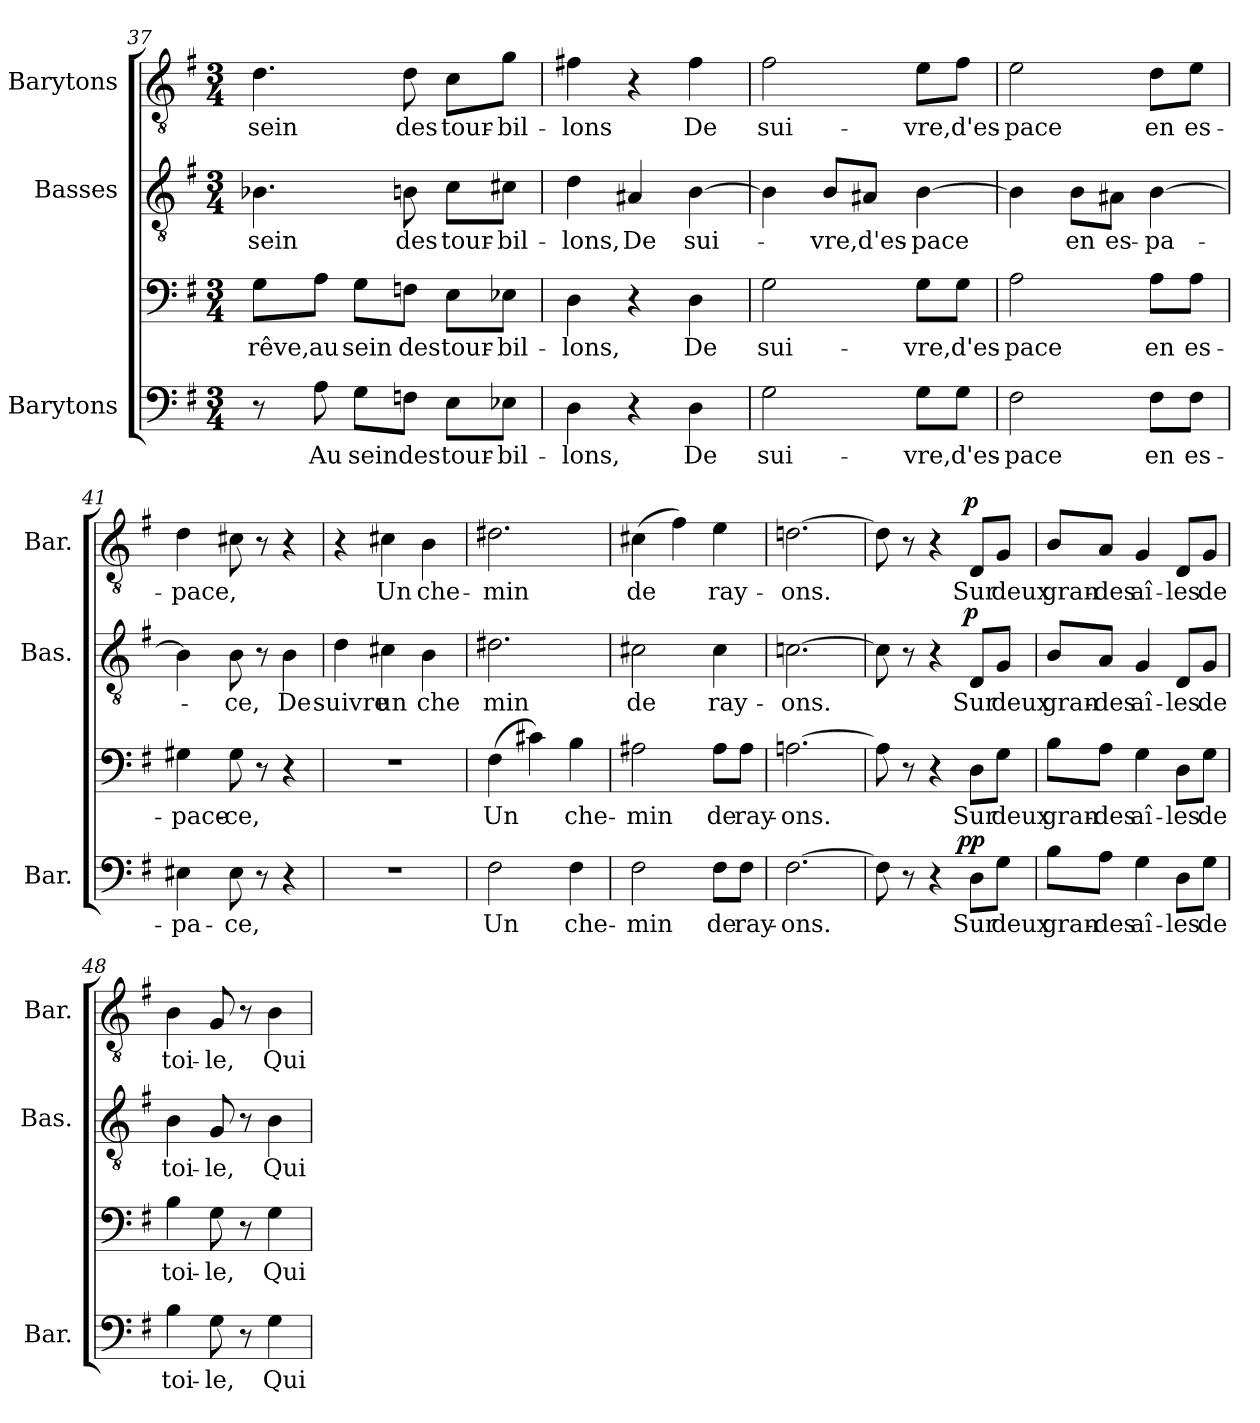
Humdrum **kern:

**kern	**text	**kern	**text	**dynam	**kern	**text	**dynam	**kern	**text	**dynam
*part3	*part3	*part3	*part3	*part3	*part2	*part2	*part2	*part1	*part1	*part1
*staff4	*staff4	*staff3	*staff3	*staff3/4	*staff2	*staff2	*staff2	*staff1	*staff1	*staff1
*I"Barytons	*	*	*	*	*I"Basses	*	*	*I"Barytons	*	*
*I'Bar.	*	*	*	*	*I'Bas.	*	*	*I'Bar.	*	*
*clefF4	*	*clefF4	*	*	*clefGv2	*	*	*clefGv2	*	*
*k[f#]	*	*k[f#]	*	*	*k[f#]	*	*	*k[f#]	*	*
*G:	*	*G:	*	*	*G:	*	*	*G:	*	*
*M3/4	*	*M3/4	*	*	*M3/4	*	*	*M3/4	*	*
=37	=37	=37	=37	=37	=37	=37	=37	=37	=37	=37
8r	.	8G\L	rêve,	.	4.B-X\	sein	.	4.d\	sein	.
!	!	!	!	!LO:DY:a=2	!	!	!	!	!	!
8A\	Au	8A\J	au	cresc.	.	.	.	.	.	.
8G\L	sein	8G\L	sein	.	.	.	.	.	.	.
8Fn\J	des	8Fn\J	des	.	8Bn\	des	.	8d\	des	.
8E\L	tour-	8E\L	tour-	.	8c\L	tour-	.	8c\L	tour-	.
8E-X\J	-bil-	8E-X\J	-bil-	.	8c#X\J	-bil-	.	8g\J	-bil-	.
!!LO:PB:g=z
=38	=38	=38	=38	=38	=38	=38	=38	=38	=38	=38
4D\	-lons,	4D\	-lons,	.	4d\	-lons,	.	4f#X\	-lons	.
4r	.	4r	.	.	4A#X/	De	.	4r	.	.
4D\	De	4D\	De	.	[4B\	sui-	.	4f#\	De	.
=39	=39	=39	=39	=39	=39	=39	=39	=39	=39	=39
!	!	!	!	!LO:DY:a=2	!	!	!	!	!	!
!	!	!	!	!LO:DY:n=1:a	!	!	!	!	!	!LO:DY:a
2G\	sui-	2G\	sui-	dim. dim.	4B\]	.	.	2f#\	sui-	dim.
!	!	!	!	!	!	!	!LO:DY:a	!	!	!
.	.	.	.	.	8B/L	-vre,	dim.	.	.	.
.	.	.	.	.	8A#X/J	d'es-	.	.	.	.
8G\L	-vre,	8G\L	-vre,	.	[4B\	-pace	.	8e\L	-vre,	.
8G\J	d'es-	8G\J	d'es-	.	.	.	.	8f#\J	d'es-	.
=40	=40	=40	=40	=40	=40	=40	=40	=40	=40	=40
2F#\	-pace	2A\	-pace	.	4B\]	.	.	2e\	-pace	.
.	.	.	.	.	8B\L	en	.	.	.	.
.	.	.	.	.	8A#X\J	es-	.	.	.	.
8F#\L	en	8A\L	en	.	[4B\	-pa-	.	8d\L	en	.
8F#\J	es-	8A\J	es-	.	.	.	.	8e\J	es-	.
=41	=41	=41	=41	=41	=41	=41	=41	=41	=41	=41
4E#X\	-pa-	4G#X\	-pace-	.	4B\]	.	.	4d\	-pace,	.
8E#\	-ce,	8G#\	-ce,	.	8B\	-ce,	.	8c#X\	.	.
8r	.	8r	.	.	8r	.	.	8r	.	.
4r	.	4r	.	.	4B\	De	.	4r	.	.
=42	=42	=42	=42	=42	=42	=42	=42	=42	=42	=42
2.r	.	2.r	.	.	4d\	suivre	.	4r	.	.
.	.	.	.	.	4c#X\	un	.	4c#X\	Un	.
.	.	.	.	.	4B\	che	.	4B\	che-	.
!!LO:LB:g=z
=43	=43	=43	=43	=43	=43	=43	=43	=43	=43	=43
2F#\	Un	(>4F#\	Un	.	2.d#X\	min	.	2.d#X\	-min	.
.	.	4c#X\)	.	.	.	.	.	.	.	.
4F#\	che-	4B\	che-	.	.	.	.	.	.	.
=44	=44	=44	=44	=44	=44	=44	=44	=44	=44	=44
2F#\	-min	2A#X\	-min	.	2c#X\	de	.	(>4c#X\	de	.
.	.	.	.	.	.	.	.	4f#\)	.	.
8F#\L	de	8A#\L	de	.	4c#\	ray-	.	4e\	ray-	.
8F#\J	ray-	8A#\J	ray-	.	.	.	.	.	.	.
=45	=45	=45	=45	=45	=45	=45	=45	=45	=45	=45
[2.F#\	-ons.	[2.An\	-ons.	.	[2.cn\	-ons.	.	[2.dn\	-ons.	.
=46	=46	=46	=46	=46	=46	=46	=46	=46	=46	=46
8F#\]	.	8A\]	.	.	8c\]	.	.	8d\]	.	.
8r	.	8r	.	.	8r	.	.	8r	.	.
4r	.	4r	.	.	4r	.	.	4r	.	.
!	!	!	!	!LO:DY:a=2:cj	!	!	!	!	!	!
!	!	!	!	!LO:DY:n=1:a:cj	!	!	!LO:DY:a:cj	!	!	!LO:DY:a:cj
8D\L	Sur	8D\L	Sur	p p	8D/L	Sur	p	8D/L	Sur	p
8G\J	deux	8G\J	deux	.	8G/J	deux	.	8G/J	deux	.
=47	=47	=47	=47	=47	=47	=47	=47	=47	=47	=47
8B\L	gran-	8B\L	gran-	.	8B/L	gran-	.	8B/L	gran-	.
8A\J	-des	8A\J	-des	.	8A/J	-des	.	8A/J	-des	.
4G\	aî-	4G\	aî-	.	4G/	aî-	.	4G/	aî-	.
8D\L	-les	8D\L	-les	.	8D/L	-les	.	8D/L	-les	.
8G\J	de	8G\J	de	.	8G/J	de	.	8G/J	de	.
=48	=48	=48	=48	=48	=48	=48	=48	=48	=48	=48
4B\	toi-	4B\	toi-	.	4B\	toi-	.	4B\	toi-	.
8G\	-le,	8G\	-le,	.	8G/	-le,	.	8G/	-le,	.
8r	.	8r	.	.	8r	.	.	8r	.	.
4G\	Qui	4G\	Qui	.	4B\	Qui	.	4B\	Qui	.
=	=	=	=	=	=	=	=	=	=	=
*-	*-	*-	*-	*-	*-	*-	*-	*-	*-	*-
